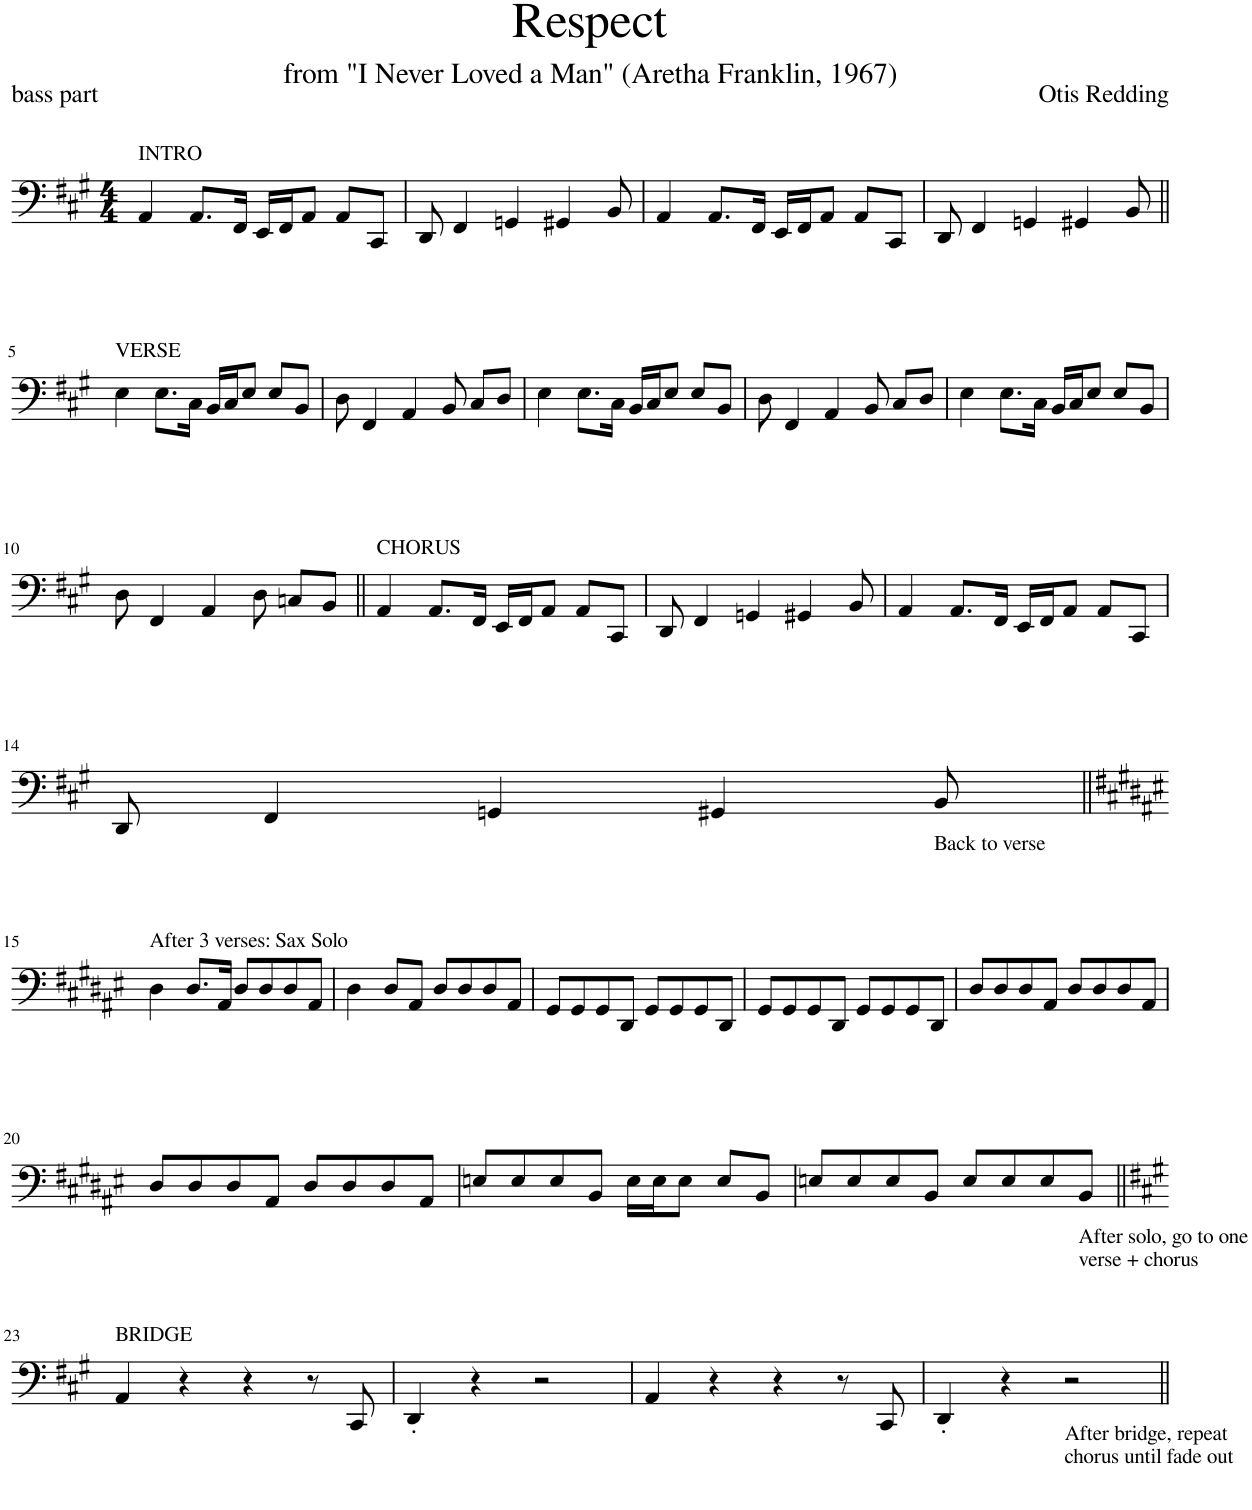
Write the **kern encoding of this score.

**kern
*part1
*staff1
*I"5-str. Electric Bass
*I'El. B.
*clefF4
*Trd7c12
*k[f#c#g#]
*M4/4
=1
!LO:TX:a:t=INTRO
4AA/
8.AA/L
16FF#/Jk
16EE/LL
16FF#/J
8AA/J
8AA/L
8CC#/J
=2
8DD/
4FF#/
4GGn/
4GG#X/
8BB/
=3
4AA/
8.AA/L
16FF#/Jk
16EE/LL
16FF#/J
8AA/J
8AA/L
8CC#/J
=4
8DD/
4FF#/
4GGn/
4GG#X/
8BB/
!!LO:LB:g=z
=5||
!LO:TX:a:t=VERSE
4E\
8.E\L
16C#\Jk
16BB/LL
16C#/J
8E/J
8E/L
8BB/J
=6
8D\
4FF#/
4AA/
8BB/
8C#/L
8D/J
=7
4E\
8.E\L
16C#\Jk
16BB/LL
16C#/J
8E/J
8E/L
8BB/J
=8
8D\
4FF#/
4AA/
8BB/
8C#/L
8D/J
=9
4E\
8.E\L
16C#\Jk
16BB/LL
16C#/J
8E/J
8E/L
8BB/J
!!LO:LB:g=z
=10
8D\
4FF#/
4AA/
8D\
8Cn/L
8BB/J
=11||
!LO:TX:a:t=CHORUS
4AA/
8.AA/L
16FF#/Jk
16EE/LL
16FF#/J
8AA/J
8AA/L
8CC#/J
=12
8DD/
4FF#/
4GGn/
4GG#X/
8BB/
=13
4AA/
8.AA/L
16FF#/Jk
16EE/LL
16FF#/J
8AA/J
8AA/L
8CC#/J
!!LO:LB:g=z
=14
8DD/
4FF#/
4GGn/
4GG#X/
!LO:TX:b:t=Back to verse
8BB/
!!LO:LB:g=z
=15||
*k[f#c#g#d#a#e#]
!LO:TX:a:t=After 3 verses&colon; Sax Solo
4D#\
8.D#/L
16AA#/Jk
8D#/L
8D#/
8D#/
8AA#/J
=16
4D#\
8D#/L
8AA#/J
8D#/L
8D#/
8D#/
8AA#/J
=17
8GG#/L
8GG#/
8GG#/
8DD#/J
8GG#/L
8GG#/
8GG#/
8DD#/J
=18
8GG#/L
8GG#/
8GG#/
8DD#/J
8GG#/L
8GG#/
8GG#/
8DD#/J
=19
8D#/L
8D#/
8D#/
8AA#/J
8D#/L
8D#/
8D#/
8AA#/J
!!LO:LB:g=z
=20
8D#/L
8D#/
8D#/
8AA#/J
8D#/L
8D#/
8D#/
8AA#/J
=21
8En/L
8E/
8E/
8BB/J
16E\LL
16E\J
8E\J
8E/L
8BB/J
=22
8En/L
8E/
8E/
8BB/J
8E/L
8E/
8E/
!LO:TX:b:t=After solo, go to one
!LO:TX:b:t=verse + chorus
8BB/J
!!LO:LB:g=z
=23||
*k[f#c#g#]
!LO:TX:a:t=BRIDGE
4AA/
4r
4r
8r
8CC#/
=24
4DD'/
4r
2r
=25
4AA/
4r
4r
8r
8CC#/
=26
4DD'/
4r
!LO:TX:b:t=After bridge, repeat
!LO:TX:b:t=chorus until fade out
2r
=||
*-
